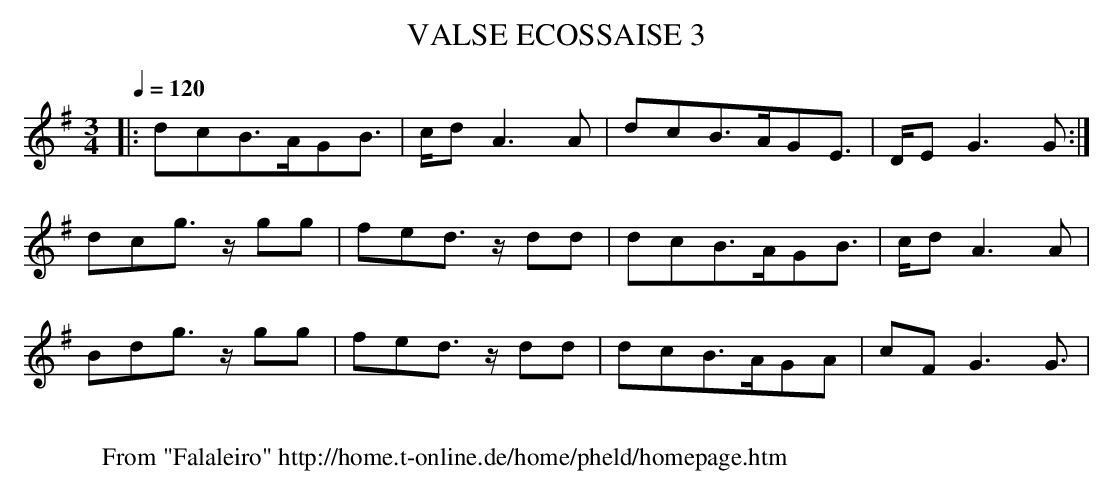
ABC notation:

X:1
T:VALSE ECOSSAISE 3
M:3/4
L:1/8
Q:1/4=120
K:G
|:dcB3/2A/2GB3/2|c/2dA3A|dcB3/2A/2GE3/2|D/2EG3G:|
dcg3/2 z/2 gg|fed3/2 z/2 dd|dcB3/2A/2GB3/2|c/2dA3A|
Bdg3/2 z/2 gg|fed3/2 z/2 dd|dcB3/2A/2GA|cFG3G3/2|
W:
W: From "Falaleiro" http://home.t-online.de/home/pheld/homepage.htm
